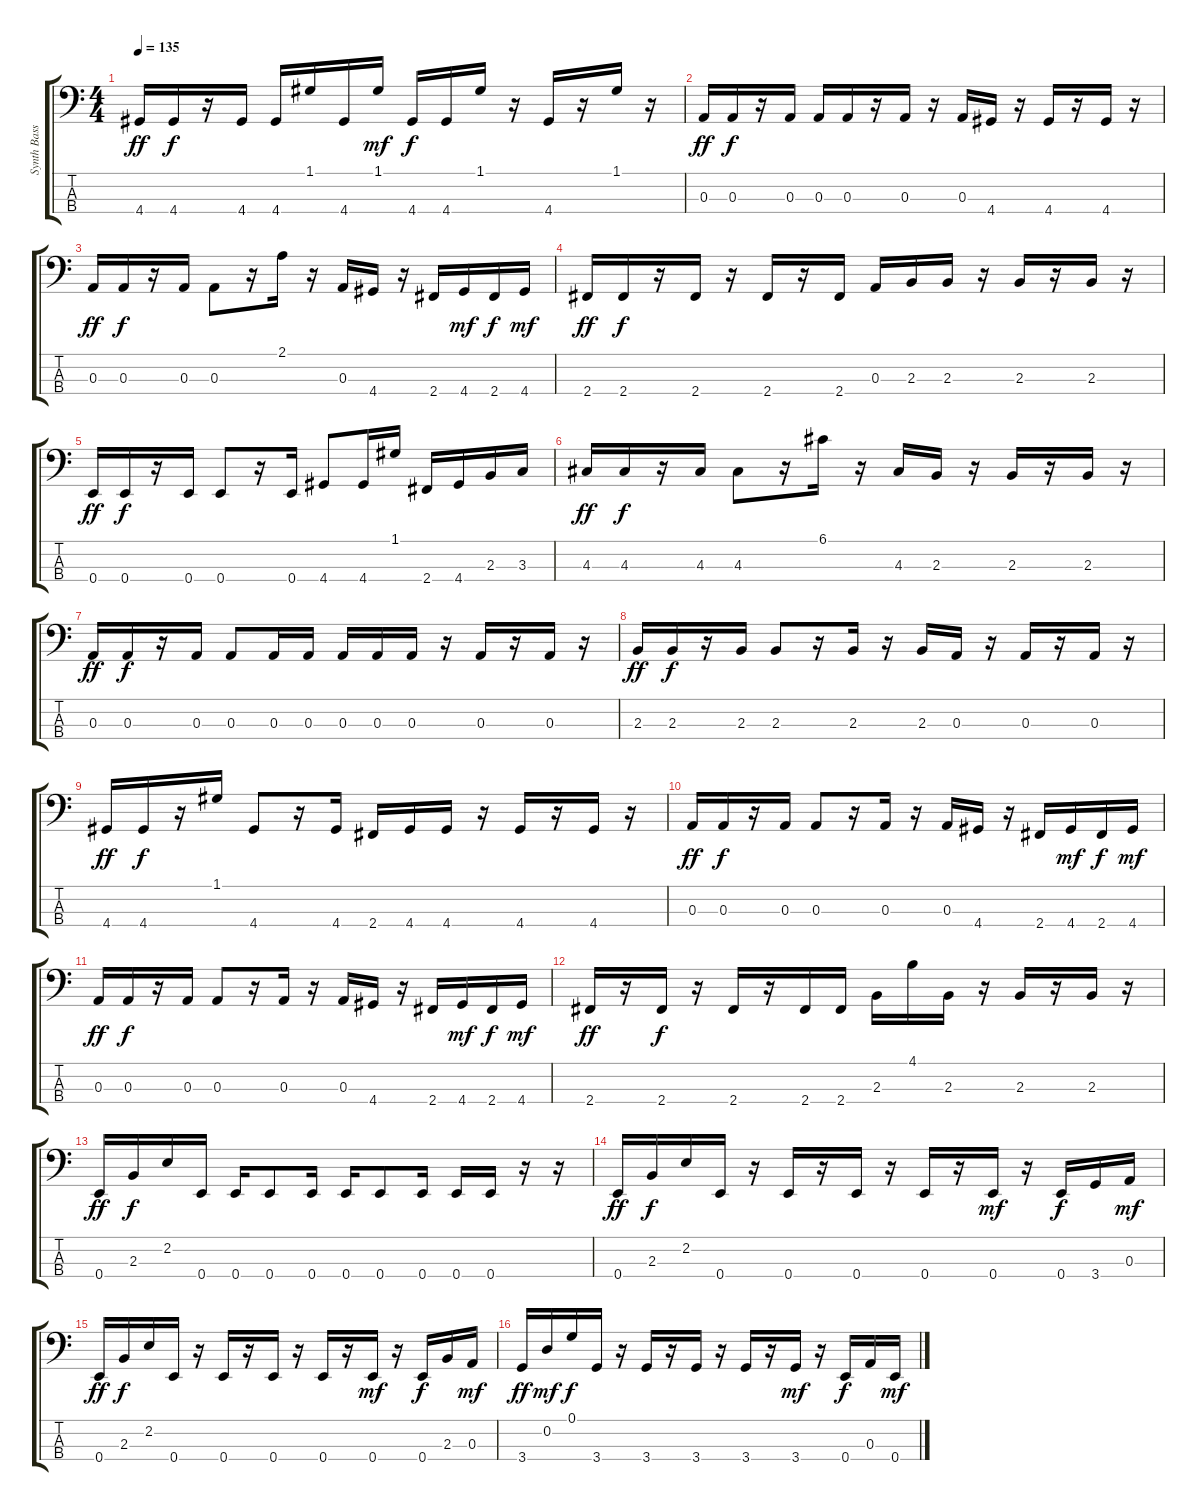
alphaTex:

\track ("Synth Bass                          " "Synth Bass") {instrument synthbass2}
\staff {score tabs}
\tuning (G2 D2 A1 E1) {hide}
\ts (4 4)
\tempo 135
\clef f4
\ks c
4.4.16{dy ff} 4.4.16{dy f} r.16 4.4.16 4.4.16 1.1.16 4.4.16 1.1.16{dy mf} 4.4.16{dy f} 4.4.16 1.1.16 r.16 4.4.16 r.16 1.1.16 r.16 |
0.3.16{dy ff} 0.3.16{dy f} r.16 0.3.16 0.3.16 0.3.16 r.16 0.3.16 r.16 0.3.16 4.4.16 r.16 4.4.16 r.16 4.4.16 r.16 |
0.3.16{dy ff} 0.3.16{dy f} r.16 0.3.16 0.3.8 r.16 2.1.16 r.16 0.3.16 4.4.16 r.16 2.4.16 4.4.16{dy mf} 2.4.16{dy f} 4.4.16{dy mf} |
2.4.16{dy ff} 2.4.16{dy f} r.16 2.4.16 r.16 2.4.16 r.16 2.4.16 0.3.16 2.3.16 2.3.16 r.16 2.3.16 r.16 2.3.16 r.16 |
0.4.16{dy ff} 0.4.16{dy f} r.16 0.4.16 0.4.8 r.16 0.4.16 4.4.8 4.4.16 1.1.16 2.4.16 4.4.16 2.3.16 3.3.16 |
4.3.16{dy ff} 4.3.16{dy f} r.16 4.3.16 4.3.8 r.16 6.1.16 r.16 4.3.16 2.3.16 r.16 2.3.16 r.16 2.3.16 r.16 |
0.3.16{dy ff} 0.3.16{dy f} r.16 0.3.16 0.3.8 0.3.16 0.3.16 0.3.16 0.3.16 0.3.16 r.16 0.3.16 r.16 0.3.16 r.16 |
2.3.16{dy ff} 2.3.16{dy f} r.16 2.3.16 2.3.8 r.16 2.3.16 r.16 2.3.16 0.3.16 r.16 0.3.16 r.16 0.3.16 r.16 |
4.4.16{dy ff} 4.4.16{dy f} r.16 1.1.16 4.4.8 r.16 4.4.16 2.4.16 4.4.16 4.4.16 r.16 4.4.16 r.16 4.4.16 r.16 |
0.3.16{dy ff} 0.3.16{dy f} r.16 0.3.16 0.3.8 r.16 0.3.16 r.16 0.3.16 4.4.16 r.16 2.4.16 4.4.16{dy mf} 2.4.16{dy f} 4.4.16{dy mf} |
0.3.16{dy ff} 0.3.16{dy f} r.16 0.3.16 0.3.8 r.16 0.3.16 r.16 0.3.16 4.4.16 r.16 2.4.16 4.4.16{dy mf} 2.4.16{dy f} 4.4.16{dy mf} |
2.4.16{dy ff} r.16 2.4.16{dy f} r.16 2.4.16 r.16 2.4.16 2.4.16 2.3.16 4.1.16 2.3.16 r.16 2.3.16 r.16 2.3.16 r.16 |
0.4.16{dy ff} 2.3.16{dy f} 2.2.16 0.4.16 0.4.16 0.4.8 0.4.16 0.4.16 0.4.8 0.4.16 0.4.16 0.4.16 r.16 r.16 |
0.4.16{dy ff} 2.3.16{dy f} 2.2.16 0.4.16 r.16 0.4.16 r.16 0.4.16 r.16 0.4.16 r.16 0.4.16{dy mf} r.16 0.4.16{dy f} 3.4.16 0.3.16{dy mf} |
0.4.16{dy ff} 2.3.16{dy f} 2.2.16 0.4.16 r.16 0.4.16 r.16 0.4.16 r.16 0.4.16 r.16 0.4.16{dy mf} r.16 0.4.16{dy f} 2.3.16 0.3.16{dy mf} |
3.4.16{dy ff} 0.2.16{dy mf} 0.1.16{dy f} 3.4.16 r.16 3.4.16 r.16 3.4.16 r.16 3.4.16 r.16 3.4.16{dy mf} r.16 0.4.16{dy f} 0.3.16 0.4.16{dy mf}
